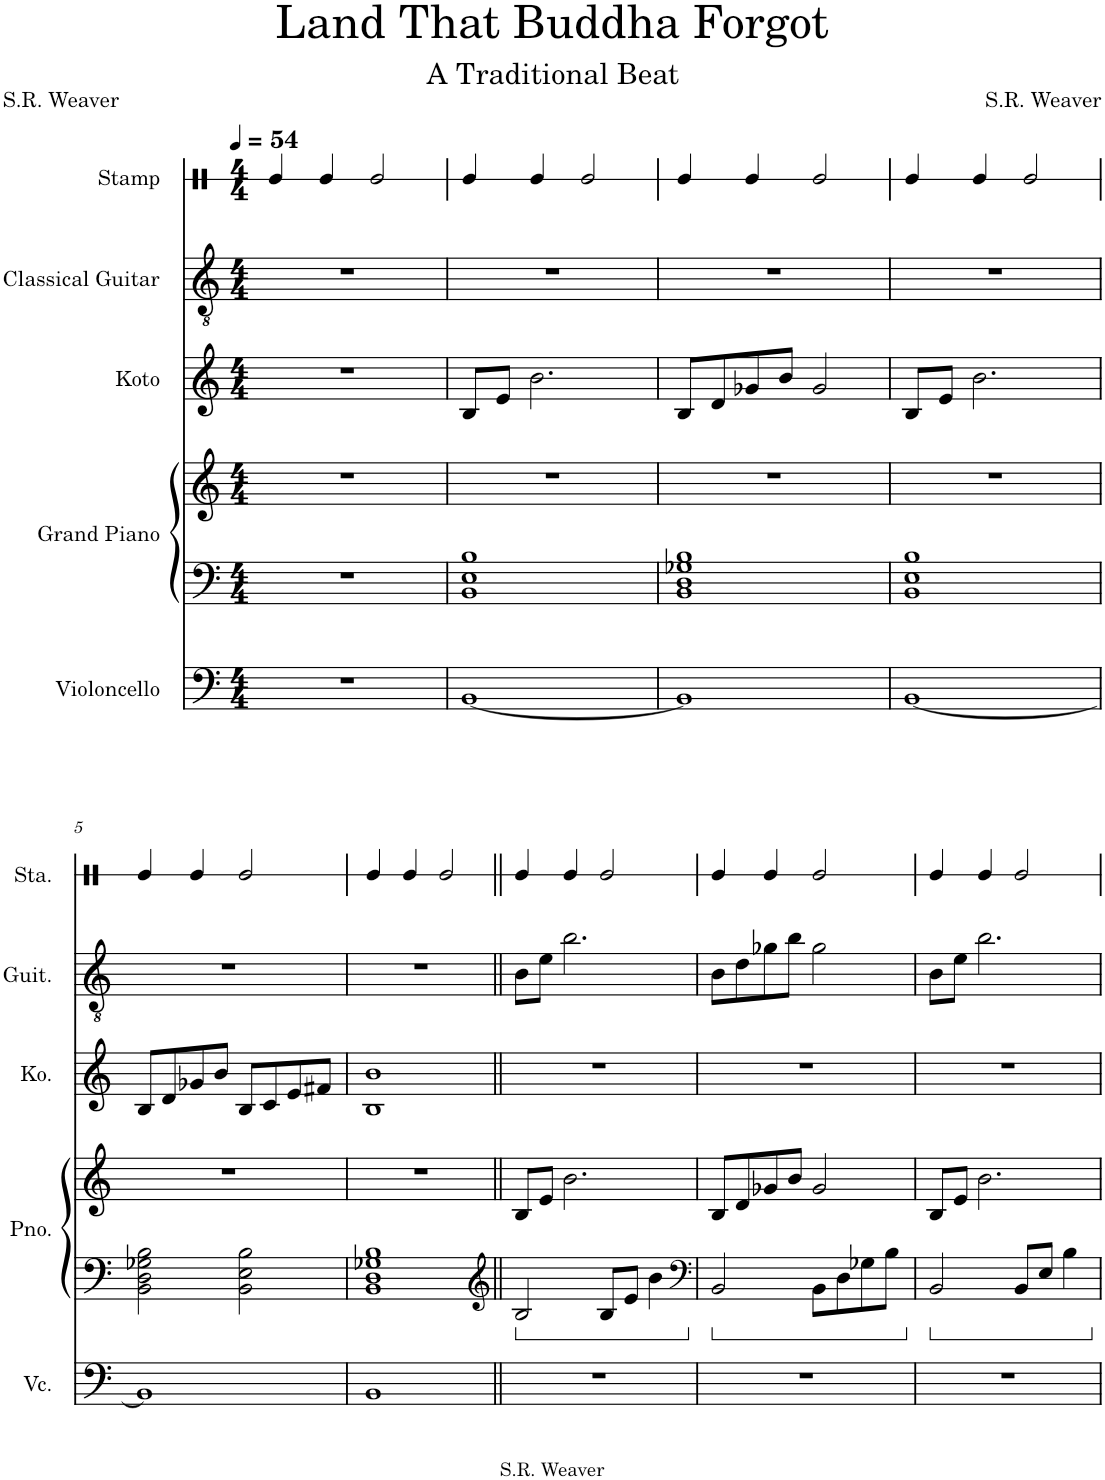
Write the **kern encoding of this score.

**kern	**kern	**kern	**kern	**kern	**kern
*part5	*part4	*part4	*part3	*part2	*part1
*staff6	*staff5	*staff4	*staff3	*staff2	*staff1
*I"Violoncello	*I"Grand Piano	*	*I"Koto	*I"Classical Guitar	*I"Stamp
*I'Vc.	*I'Pno.	*	*I'Ko.	*I'Guit.	*I'Sta.
*	*	*	*	*	*stria1
*clefF4	*clefF4	*clefG2	*clefG2	*clefGv2	*clefX
*k[]	*k[]	*k[]	*k[]	*k[]	*k[]
*M4/4	*M4/4	*M4/4	*M4/4	*M4/4	*M4/4
*MM54	*MM54	*MM54	*MM54	*MM54	*MM54
=1	=1	=1	=1	=1	=1
1r	1r	1r	1r	1r	4Re/
.	.	.	.	.	4Re/
.	.	.	.	.	2Re/
=2	=2	=2	=2	=2	=2
[1BB	1BB 1E 1B	1r	8B/L	1r	4Re/
.	.	.	8e/J	.	.
.	.	.	2.b\	.	4Re/
.	.	.	.	.	2Re/
=3	=3	=3	=3	=3	=3
1BB]	1BB 1D 1G-X 1B	1r	8B/L	1r	4Re/
.	.	.	8d/	.	.
.	.	.	8g-X/	.	4Re/
.	.	.	8b/J	.	.
.	.	.	2g-/	.	2Re/
=4	=4	=4	=4	=4	=4
[1BB	1BB 1E 1B	1r	8B/L	1r	4Re/
.	.	.	8e/J	.	.
.	.	.	2.b\	.	4Re/
.	.	.	.	.	2Re/
!!LO:LB:g=z
=5	=5	=5	=5	=5	=5
1BB]	2BB\ 2D\ 2G-X\ 2B\	1r	8B/L	1r	4Re/
.	.	.	8d/	.	.
.	.	.	8g-X/	.	4Re/
.	.	.	8b/J	.	.
.	2BB\ 2E\ 2B\	.	8B/L	.	2Re/
.	.	.	8c/	.	.
.	.	.	8e/	.	.
.	.	.	8f#X/J	.	.
=6	=6	=6	=6	=6	=6
1BB	1BB 1D 1G-X 1B	1r	1B 1b	1r	4Re/
.	.	.	.	.	4Re/
.	.	.	.	.	2Re/
=7||	=7||	=7||	=7||	=7||	=7||
*	*clefG2	*	*	*	*
1r	2B/	8B/L	1r	8B\L	4Re/
.	.	8e/J	.	8e\J	.
.	.	2.b\	.	2.b\	4Re/
.	8B/L	.	.	.	2Re/
.	8e/J	.	.	.	.
.	4b\	.	.	.	.
=8	=8	=8	=8	=8	=8
*	*clefF4	*	*	*	*
1r	2BB/	8B/L	1r	8B\L	4Re/
.	.	8d/	.	8d\	.
.	.	8g-X/	.	8g-X\	4Re/
.	.	8b/J	.	8b\J	.
.	8BB\L	2g-/	.	2g-\	2Re/
.	8D\	.	.	.	.
.	8G-X\	.	.	.	.
.	8B\J	.	.	.	.
=9	=9	=9	=9	=9	=9
1r	2BB/	8B/L	1r	8B\L	4Re/
.	.	8e/J	.	8e\J	.
.	.	2.b\	.	2.b\	4Re/
.	8BB/L	.	.	.	2Re/
.	8E/J	.	.	.	.
.	4B\	.	.	.	.
=	=	=	=	=	=
*-	*-	*-	*-	*-	*-
